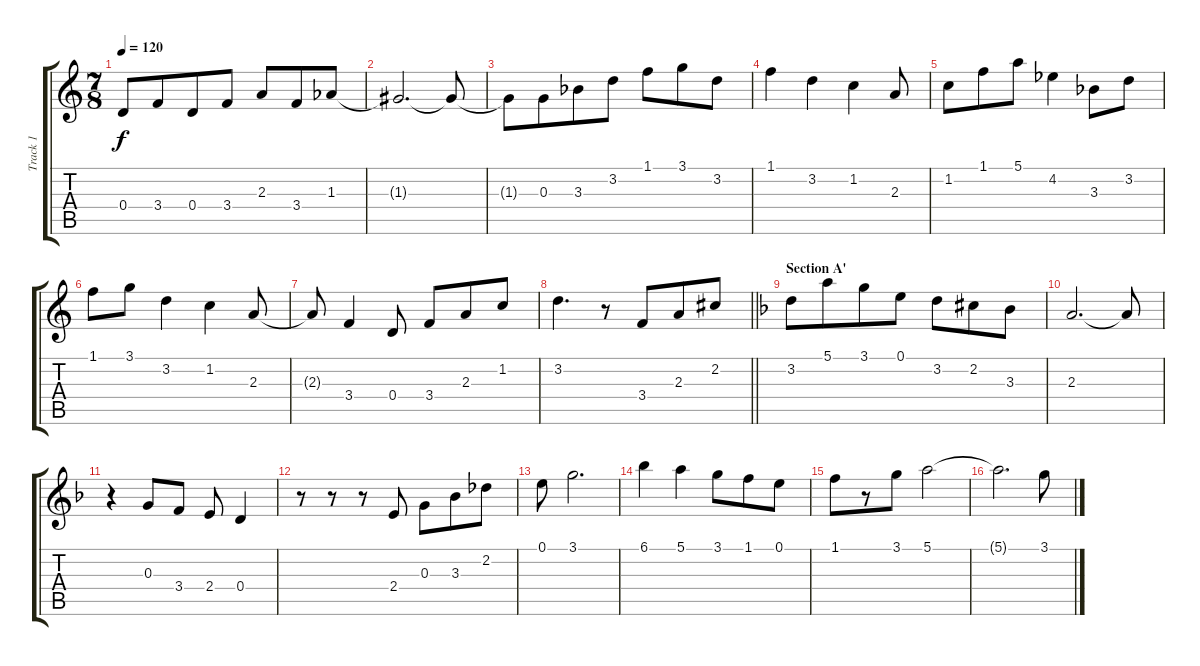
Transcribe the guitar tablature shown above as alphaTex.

\track ("Track 1" "Track 1") {instrument acousticguitarnylon}
\staff {score tabs}
\tuning (E4 B3 G3 D3 A2 E2) {hide}
\ts (7 8)
\tempo 120
\clef g2
\ks c
0.4.8{dy f} 3.4.8 0.4.8 3.4.8 2.3.8 3.4.8 1.3{acc b}.8 |
1.3{t}.2{d} 1.3{t}.8 |
1.3{t}.8 0.3.8 3.3{acc b}.8 3.2.8 1.1.8 3.1.8 3.2.8 |
1.1.4 3.2.4 1.2.4 2.3.8 |
1.2.8 1.1.8 5.1.8 4.2{acc b}.4 3.3{acc b}.8 3.2.8 |
1.1.8 3.1.8 3.2.4 1.2.4 2.3.8 |
2.3{t}.8 3.4.4 0.4.8 3.4.8 2.3.8 1.2.8 |
\barLineRight lightlight
3.2.4{d} r.8 3.4.8 2.3.8 2.2.8 |
\section ("" "Section A'")
\ks dminor
3.2.8 5.1.8 3.1.8 0.1.8 3.2.8 2.2{acc #}.8 3.3.8 |
2.3.2{d} 2.3{t}.8 |
r.4 0.3.8 3.4.8 2.4.8 0.4.4 |
r.8 r.8 r.8 2.4.8 0.3.8 3.3.8 2.2.8 |
0.1.8 3.1.2{d} |
6.1.4 5.1.4 3.1.8 1.1.8 0.1.8 |
1.1.8 r.8 3.1.8 5.1.2 |
5.1{t}.2{d} 3.1.8
